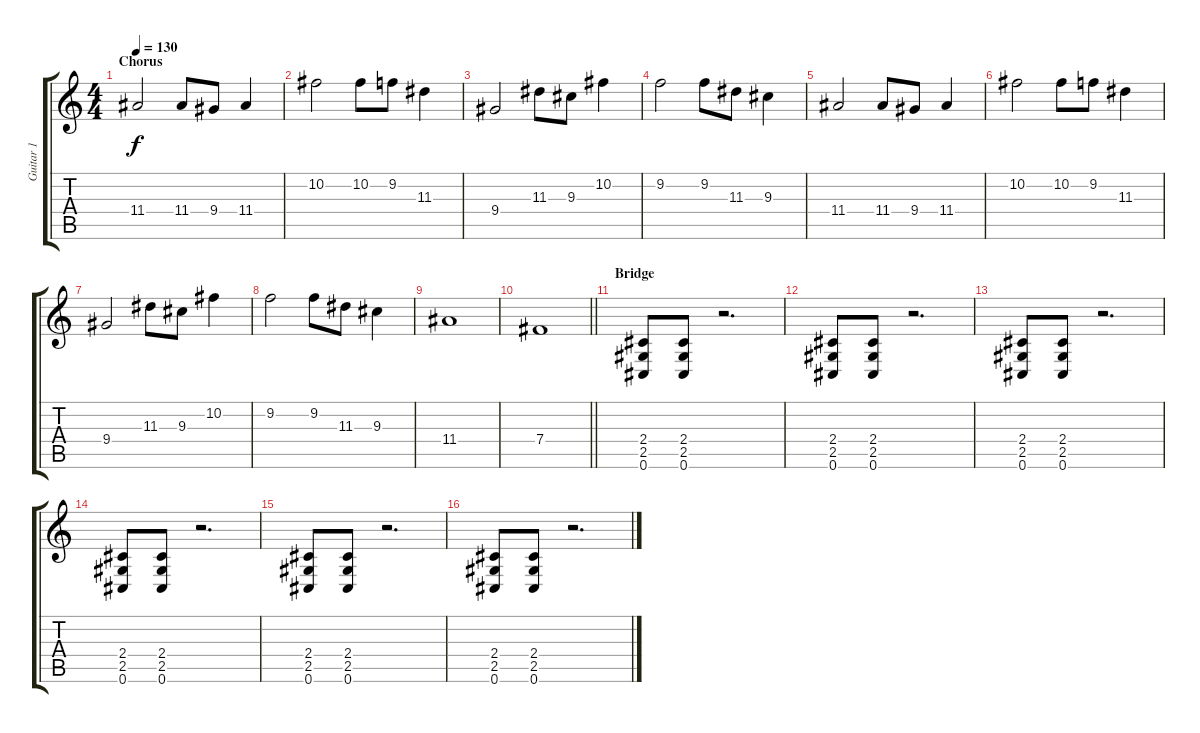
\track ("Guitar 1" "Guitar 1") {instrument overdrivenguitar}
\staff {score tabs}
\tuning (Db4 Ab3 E3 B2 Gb2 Db2) {hide}
\ts (4 4)
\section ("" "Chorus")
\tempo 130
\clef g2
\ks c
11.4.2{dy f} 11.4.8 9.4.8 11.4.4 |
10.2.2 10.2.8 9.2.8 11.3.4 |
9.4.2 11.3.8 9.3.8 10.2.4 |
9.2.2 9.2.8 11.3.8 9.3.4 |
11.4.2 11.4.8 9.4.8 11.4.4 |
10.2.2 10.2.8 9.2.8 11.3.4 |
9.4.2 11.3.8 9.3.8 10.2.4 |
9.2.2 9.2.8 11.3.8 9.3.4 |
11.4.1 |
\barLineRight lightlight
7.4.1 |
\section ("" "Bridge")
(2.4 2.5 0.6).8 (2.4 2.5 0.6).8 r.2{d} |
(2.4 2.5 0.6).8 (2.4 2.5 0.6).8 r.2{d} |
(2.4 2.5 0.6).8 (2.4 2.5 0.6).8 r.2{d} |
(2.4 2.5 0.6).8 (2.4 2.5 0.6).8 r.2{d} |
(2.4 2.5 0.6).8 (2.4 2.5 0.6).8 r.2{d} |
(2.4 2.5 0.6).8 (2.4 2.5 0.6).8 r.2{d}
